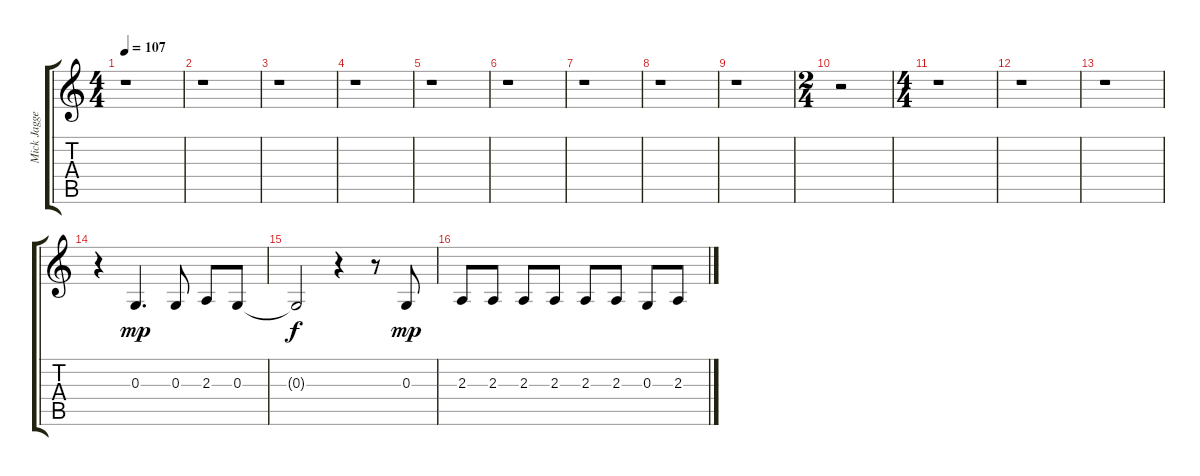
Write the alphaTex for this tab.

\track ("Mick Jagger" "Mick Jagge") {instrument clarinet}
\staff {score tabs}
\tuning (E4 B3 G3 D3 A2 E2) {hide}
\ts (4 4)
\tempo 107
\clef g2
\ks c
r.1{dy mp} |
r.1 |
r.1 |
r.1 |
r.1 |
r.1 |
r.1 |
r.1 |
r.1 |
\ts (2 4)
r.2 |
\ts (4 4)
r.1 |
r.1 |
r.1 |
r.4 0.3.4{d} 0.3.8 2.3.8 0.3.8 |
0.3{t}.2{dy f} r.4 r.8 0.3.8{dy mp} |
2.3.8 2.3.8 2.3.8 2.3.8 2.3.8 2.3.8 0.3.8 2.3.8
